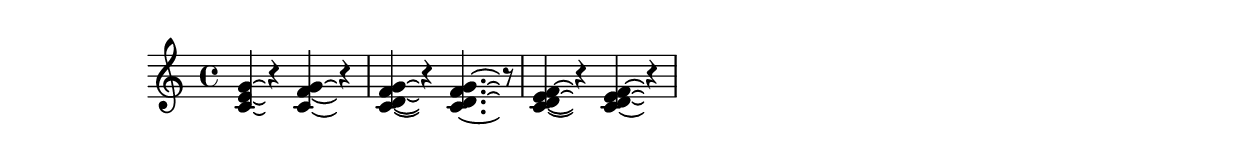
%% Do not edit this file; it is auto-generated from LSR http://lsr.dsi.unimi.it
%% This file is in the public domain.
\version "2.11.52"

\header {
  lsrtags = "expressive-marks, keyboards, fretted-strings"

  texidoc = "
Laissez vibrer ties have a fixed size. Their formatting can be tuned
using @code{'tie-configuration}. 

"
  doctitle = "Laissez vibrer ties"
} % begin verbatim
\relative c' {
  <c e g>4\laissezVibrer r <c f g>\laissezVibrer r
  <c d f g>4\laissezVibrer r <c d f g>4.\laissezVibrer r8

  <c d e f>4\laissezVibrer r
  \override LaissezVibrerTieColumn #'tie-configuration
     = #`((-7 . ,DOWN)
          (-5 . ,DOWN)
          (-3 . ,UP)
          (-1 . ,UP))
  <c d e f>4\laissezVibrer r
}
